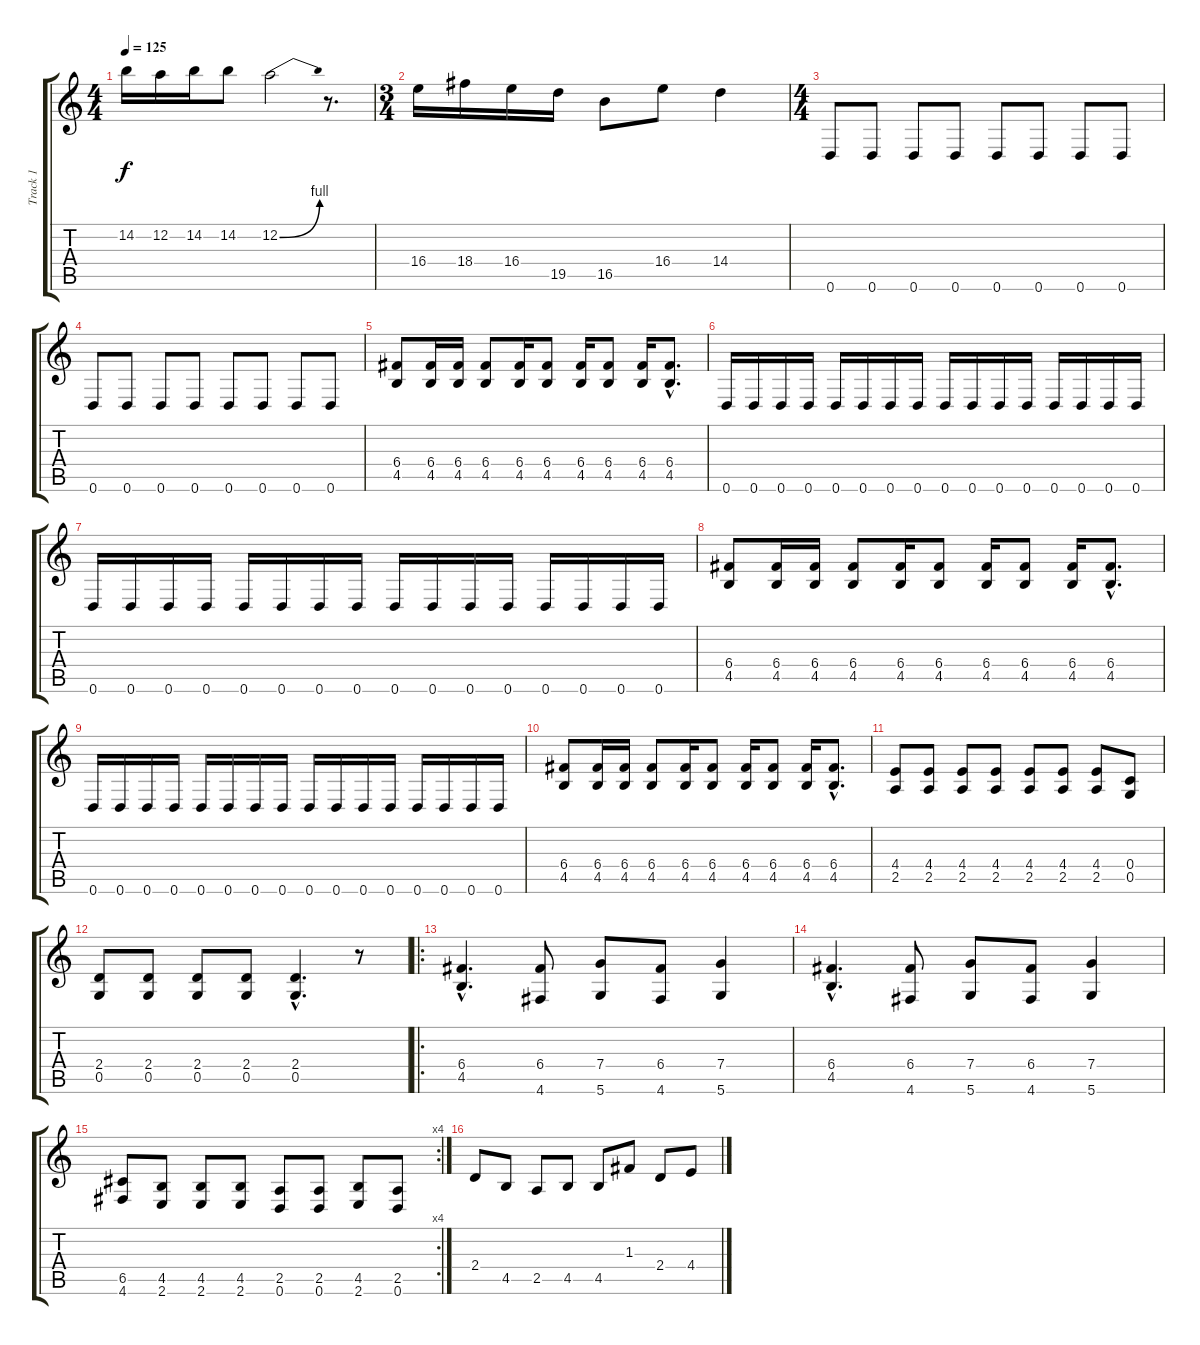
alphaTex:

\track ("Track 1" "Track 1") {instrument distortionguitar}
\staff {score tabs}
\tuning (D4 A3 F3 C3 G2 D2) {hide}
\ts (4 4)
\tempo 125
\clef g2
\ks c
14.2.16{dy f} 12.2.16 14.2.16 14.2.8 12.2{be (bend 0 0 60 4)}.2 r.8{d} |
\ts (3 4)
16.4.16 18.4.16 16.4.16 19.5.16 16.5.8 16.4.8 14.4.4 |
\ts (4 4)
0.6.8 0.6.8 0.6.8 0.6.8 0.6.8 0.6.8 0.6.8 0.6.8 |
0.6.8 0.6.8 0.6.8 0.6.8 0.6.8 0.6.8 0.6.8 0.6.8 |
(6.4 4.5).8 (6.4 4.5).16 (6.4 4.5).16 (6.4 4.5).8 (6.4 4.5).16 (6.4 4.5).8 (6.4 4.5).16 (6.4 4.5).8 (6.4 4.5).16 (6.4{hac} 4.5{hac}).8{d} |
0.6.16 0.6.16 0.6.16 0.6.16 0.6.16 0.6.16 0.6.16 0.6.16 0.6.16 0.6.16 0.6.16 0.6.16 0.6.16 0.6.16 0.6.16 0.6.16 |
0.6.16 0.6.16 0.6.16 0.6.16 0.6.16 0.6.16 0.6.16 0.6.16 0.6.16 0.6.16 0.6.16 0.6.16 0.6.16 0.6.16 0.6.16 0.6.16 |
(6.4 4.5).8 (6.4 4.5).16 (6.4 4.5).16 (6.4 4.5).8 (6.4 4.5).16 (6.4 4.5).8 (6.4 4.5).16 (6.4 4.5).8 (6.4 4.5).16 (6.4{hac} 4.5{hac}).8{d} |
0.6.16 0.6.16 0.6.16 0.6.16 0.6.16 0.6.16 0.6.16 0.6.16 0.6.16 0.6.16 0.6.16 0.6.16 0.6.16 0.6.16 0.6.16 0.6.16 |
(6.4 4.5).8 (6.4 4.5).16 (6.4 4.5).16 (6.4 4.5).8 (6.4 4.5).16 (6.4 4.5).8 (6.4 4.5).16 (6.4 4.5).8 (6.4 4.5).16 (6.4{hac} 4.5{hac}).8{d} |
(4.4 2.5).8 (4.4 2.5).8 (4.4 2.5).8 (4.4 2.5).8 (4.4 2.5).8 (4.4 2.5).8 (4.4 2.5).8 (0.4 0.5).8 |
(2.4 0.5).8 (2.4 0.5).8 (2.4 0.5).8 (2.4 0.5).8 (2.4{hac} 0.5{hac}).4{d} r.8 |
\ro
(6.4{hac} 4.5{hac}).4{d} (6.4 4.6).8 (7.4 5.6).8 (6.4 4.6).8 (7.4 5.6).4 |
(6.4{hac} 4.5{hac}).4{d} (6.4 4.6).8 (7.4 5.6).8 (6.4 4.6).8 (7.4 5.6).4 |
\rc 4
(6.5 4.6).8 (4.5 2.6).8 (4.5 2.6).8 (4.5 2.6).8 (2.5 0.6).8 (2.5 0.6).8 (4.5 2.6).8 (2.5 0.6).8 |
2.4.8 4.5.8 2.5.8 4.5.8 4.5.8 1.3.8 2.4.8 4.4.8
